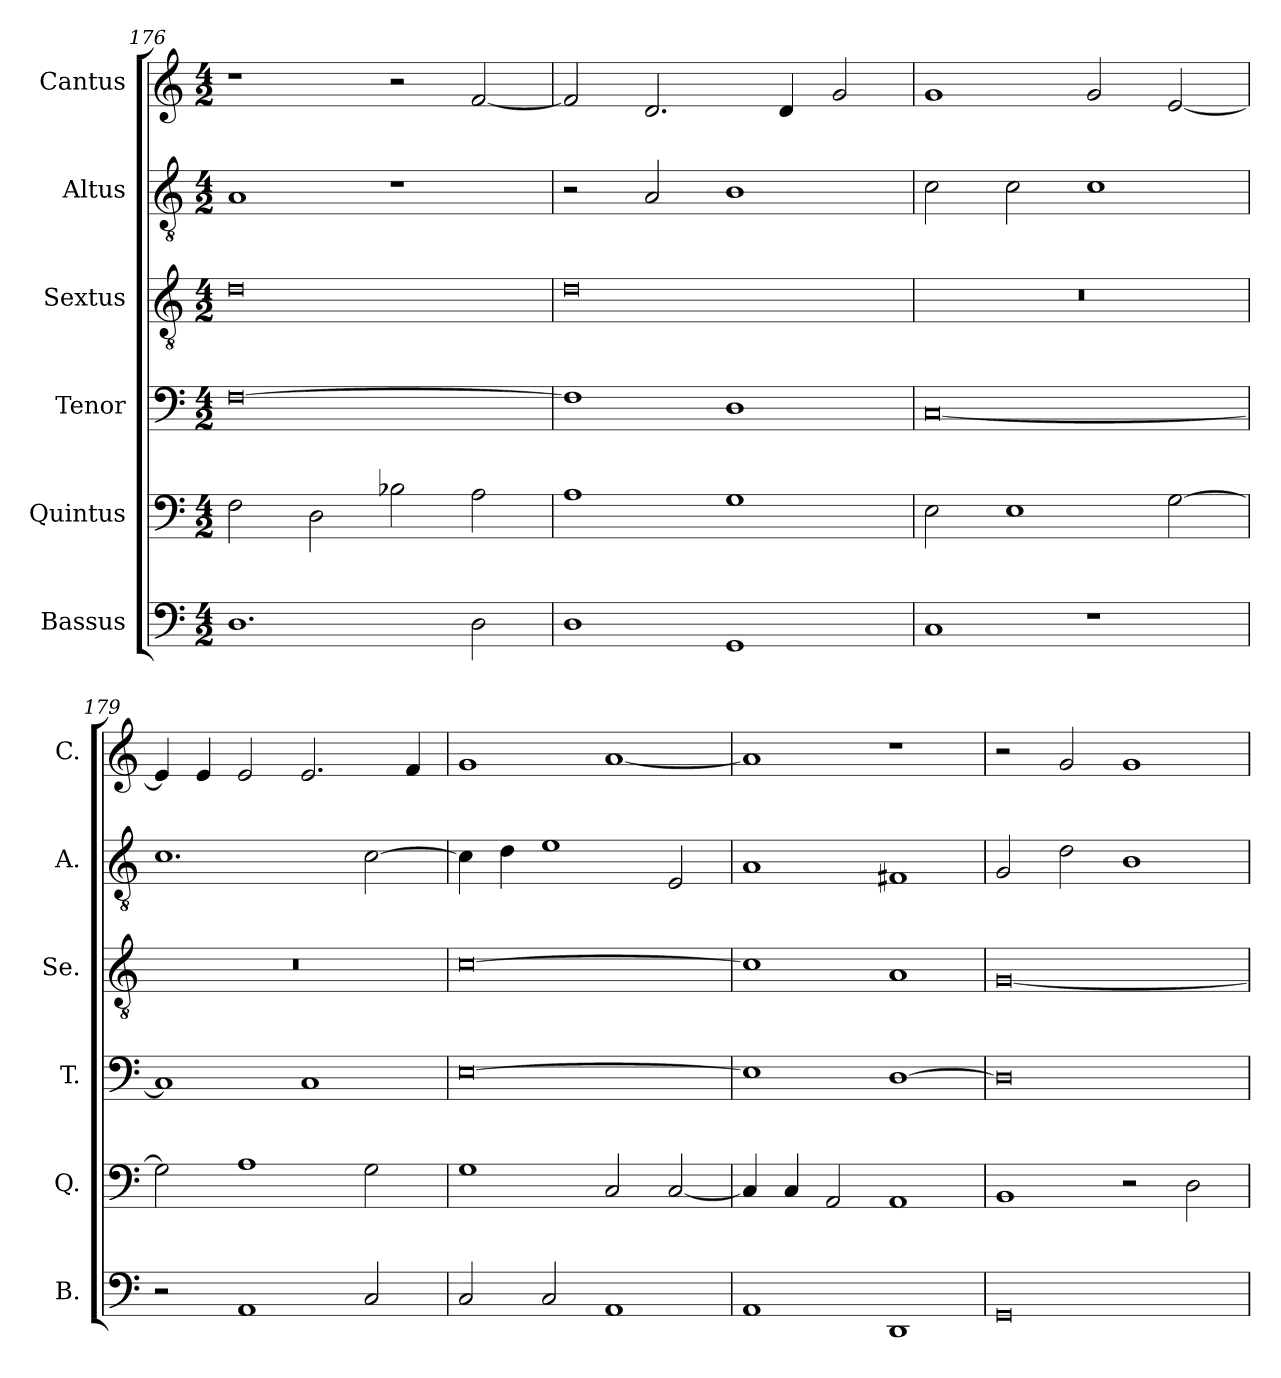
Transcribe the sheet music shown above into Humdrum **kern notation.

**kern	**kern	**kern	**kern	**kern	**kern
*part6	*part5	*part4	*part3	*part2	*part1
*staff6	*staff5	*staff4	*staff3	*staff2	*staff1
*I"Bassus	*I"Quintus	*I"Tenor	*I"Sextus	*I"Altus	*I"Cantus
*I'B.	*I'Q.	*I'T.	*I'Se.	*I'A.	*I'C.
!!LO:LB:g=z
*clefF4	*clefF4	*clefF4	*clefGv2	*clefGv2	*clefG2
*k[]	*k[]	*k[]	*k[]	*k[]	*k[]
*M4/2	*M4/2	*M4/2	*M4/2	*M4/2	*M4/2
=176	=176	=176	=176	=176	=176
1.D	2F\	[0F	0d	1A	1r
.	2D\	.	.	.	.
.	2B-X\	.	.	1r	2r
2D\	2A\	.	.	.	[2f/
=177	=177	=177	=177	=177	=177
1D	1A	1F]	0d	2r	2f/]
.	.	.	.	2A/	2.d/
1GG	1G	1D	.	1B	.
.	.	.	.	.	4d/
.	.	.	.	.	2g/
=178	=178	=178	=178	=178	=178
1C	2E\	[0C	0r	2c\	1g
.	1E	.	.	2c\	.
1r	.	.	.	1c	2g/
.	[2G\	.	.	.	[2e/
=179	=179	=179	=179	=179	=179
2r	2G\]	1C]	0r	1.c	4e/]
.	.	.	.	.	4e/
1AA	1A	.	.	.	2e/
.	.	1C	.	.	2.e/
2C/	2G\	.	.	[2c\	.
.	.	.	.	.	4f/
=180	=180	=180	=180	=180	=180
2C/	1G	[0E	[0c	4c\]	1g
.	.	.	.	4d\	.
2C/	.	.	.	1e	.
1AA	2C/	.	.	.	[1a
.	[2C/	.	.	2E/	.
=181	=181	=181	=181	=181	=181
1AA	4C/]	1E]	1c]	1A	1a]
.	4C/	.	.	.	.
.	2AA/	.	.	.	.
1DD	1AA	[1D	1A	1F#X	1r
!!LO:LB:g=z
=182	=182	=182	=182	=182	=182
0GG	1BB	0D]	[0G	2G/	2r
.	.	.	.	2d\	2g/
.	2r	.	.	1B	1g
.	2D\	.	.	.	.
=	=	=	=	=	=
*-	*-	*-	*-	*-	*-
